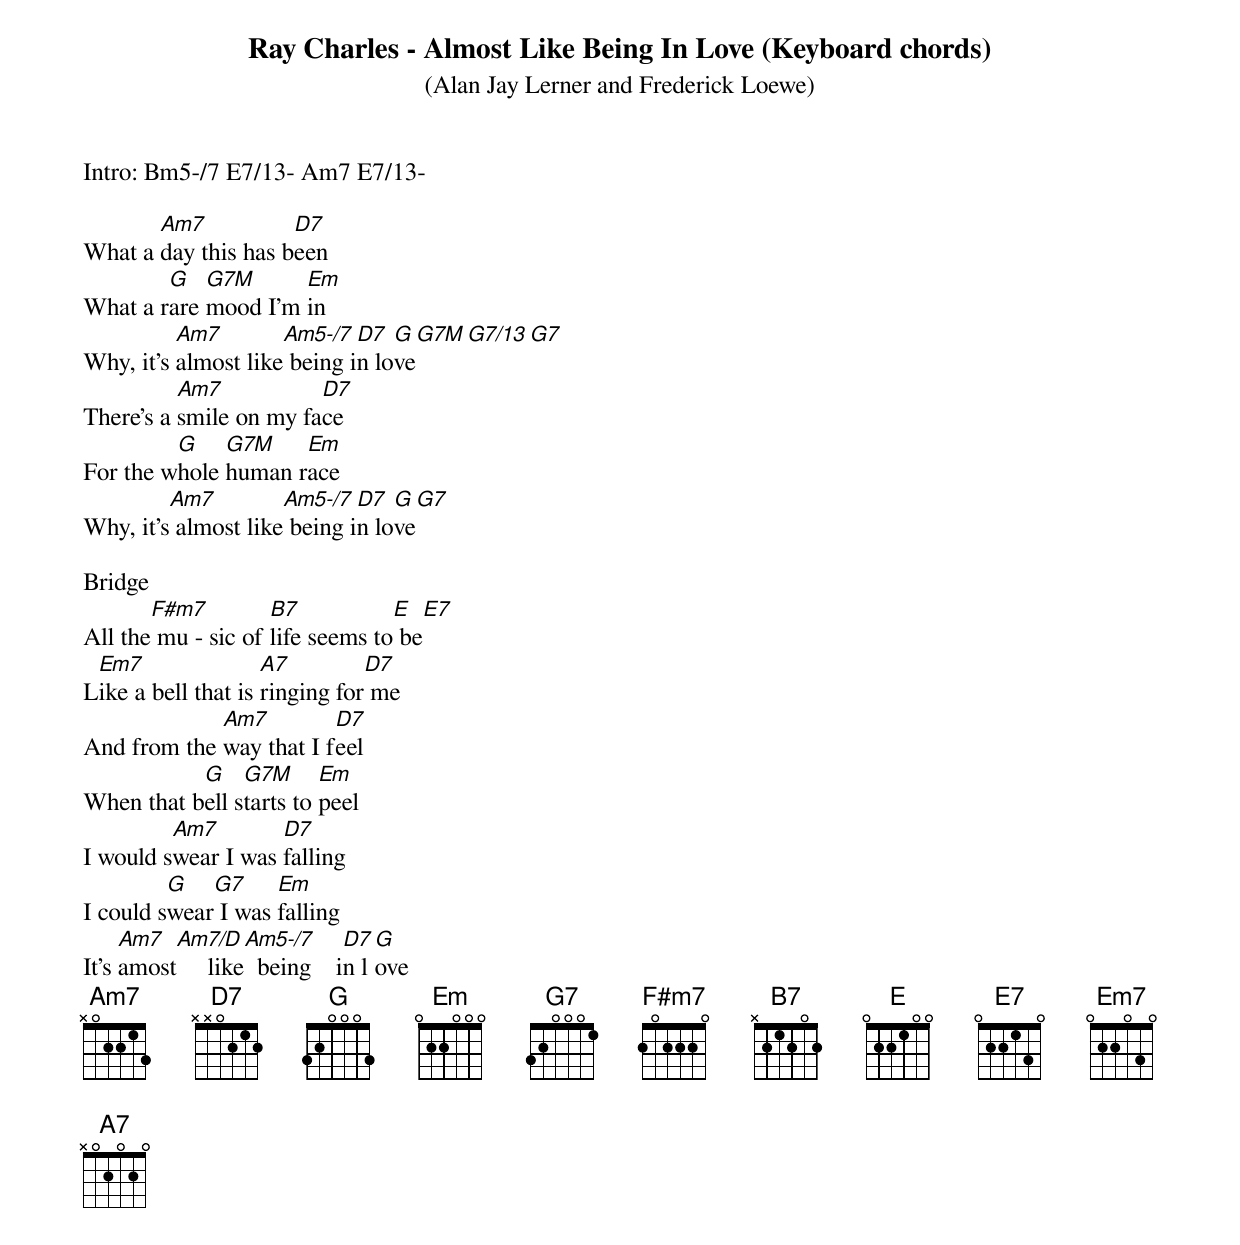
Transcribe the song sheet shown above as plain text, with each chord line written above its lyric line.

Ray Charles - Almost Like Being In Love (Keyboard chords)
(Alan Jay Lerner and Frederick Loewe)


Intro: Bm5-/7 E7/13- Am7 E7/13-

       Am7           D7
What a day this has been
        G   G7M      Em
What a rare mood I'm in
          Am7        Am5-/7  D7  G   G7M G7/13  G7
Why, it's almost like being in love
          Am7           D7
There's a smile on my face
         G    G7M    Em
For the whole human race
         Am7         Am5-/7  D7  G     G7
Why, it's almost like being in love

Bridge
       F#m7         B7           E  E7
All the mu - sic of life seems to be
 Em7                A7         D7
Like a bell that is ringing for me
             Am7         D7
And from the way that I feel
           G    G7M      Em
When that bell starts to peel
         Am7        D7
I would swear I was falling
         G   G7     Em
I could swear I was falling
     Am7  Am7/D    Am5-/7      D7 G
It's amost     like  being    in love
